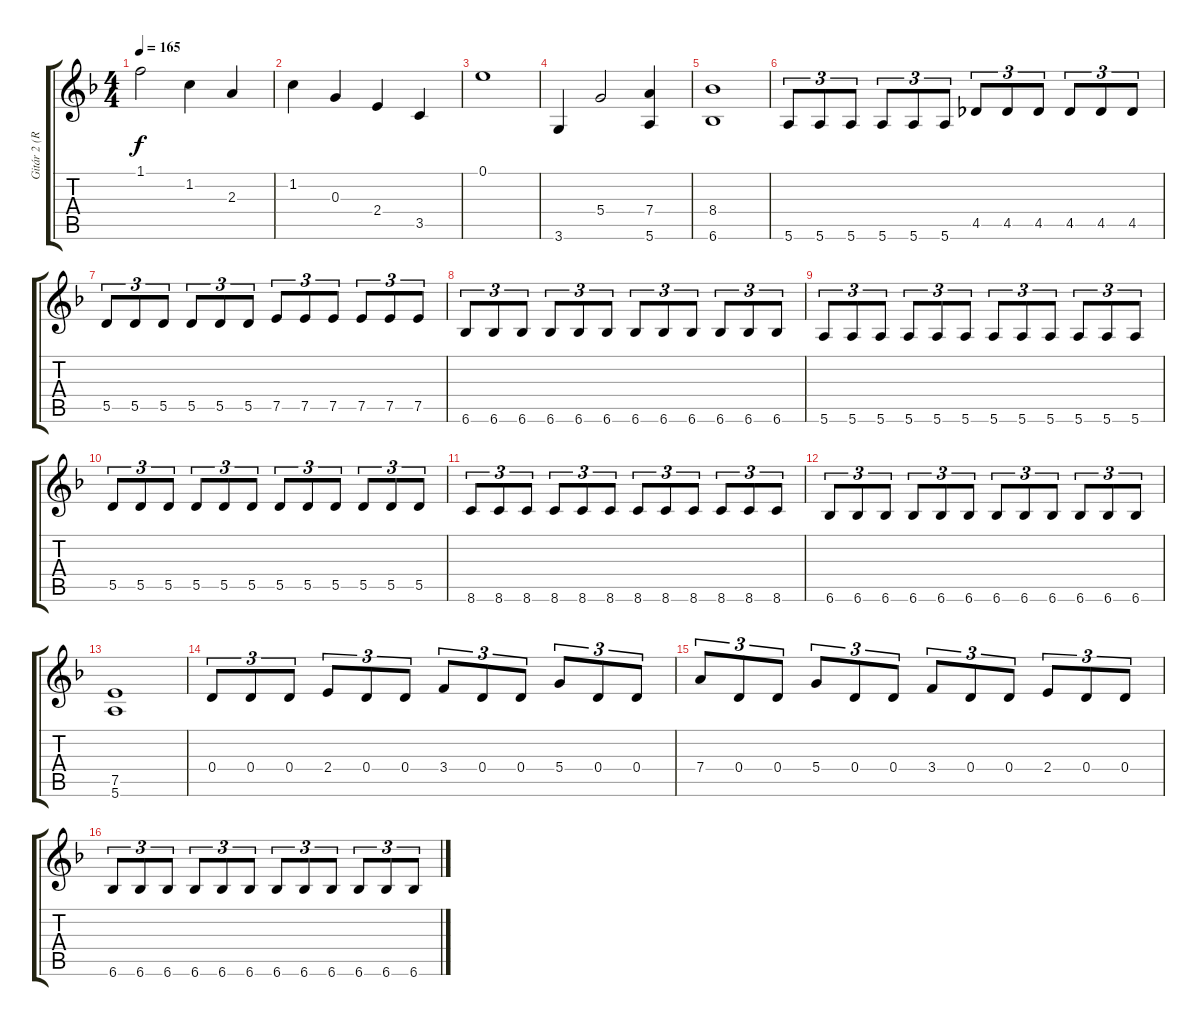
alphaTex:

\track ("Gitár 2 (Ritchie Blackmore)" "Gitár 2 (R") {instrument distortionguitar}
\staff {score tabs}
\tuning (E4 B3 G3 D3 A2 E2) {hide}
\ts (4 4)
\tempo 165
\clef g2
\ks f
1.1.2{dy f} 1.2.4 2.3.4 |
1.2.4 0.3.4 2.4.4 3.5.4 |
0.1.1 |
3.6.4 5.4.2 (7.4 5.6).4 |
(8.4 6.6).1 |
5.6.8{tu (3 2)} 5.6.8{tu (3 2)} 5.6.8{tu (3 2)} 5.6.8{tu (3 2)} 5.6.8{tu (3 2)} 5.6.8{tu (3 2)} 4.5.8{tu (3 2)} 4.5.8{tu (3 2)} 4.5.8{tu (3 2)} 4.5.8{tu (3 2)} 4.5.8{tu (3 2)} 4.5.8{tu (3 2)} |
5.5.8{tu (3 2)} 5.5.8{tu (3 2)} 5.5.8{tu (3 2)} 5.5.8{tu (3 2)} 5.5.8{tu (3 2)} 5.5.8{tu (3 2)} 7.5.8{tu (3 2)} 7.5.8{tu (3 2)} 7.5.8{tu (3 2)} 7.5.8{tu (3 2)} 7.5.8{tu (3 2)} 7.5.8{tu (3 2)} |
6.6.8{tu (3 2)} 6.6.8{tu (3 2)} 6.6.8{tu (3 2)} 6.6.8{tu (3 2)} 6.6.8{tu (3 2)} 6.6.8{tu (3 2)} 6.6.8{tu (3 2)} 6.6.8{tu (3 2)} 6.6.8{tu (3 2)} 6.6.8{tu (3 2)} 6.6.8{tu (3 2)} 6.6.8{tu (3 2)} |
5.6.8{tu (3 2)} 5.6.8{tu (3 2)} 5.6.8{tu (3 2)} 5.6.8{tu (3 2)} 5.6.8{tu (3 2)} 5.6.8{tu (3 2)} 5.6.8{tu (3 2)} 5.6.8{tu (3 2)} 5.6.8{tu (3 2)} 5.6.8{tu (3 2)} 5.6.8{tu (3 2)} 5.6.8{tu (3 2)} |
5.5.8{tu (3 2)} 5.5.8{tu (3 2)} 5.5.8{tu (3 2)} 5.5.8{tu (3 2)} 5.5.8{tu (3 2)} 5.5.8{tu (3 2)} 5.5.8{tu (3 2)} 5.5.8{tu (3 2)} 5.5.8{tu (3 2)} 5.5.8{tu (3 2)} 5.5.8{tu (3 2)} 5.5.8{tu (3 2)} |
8.6.8{tu (3 2)} 8.6.8{tu (3 2)} 8.6.8{tu (3 2)} 8.6.8{tu (3 2)} 8.6.8{tu (3 2)} 8.6.8{tu (3 2)} 8.6.8{tu (3 2)} 8.6.8{tu (3 2)} 8.6.8{tu (3 2)} 8.6.8{tu (3 2)} 8.6.8{tu (3 2)} 8.6.8{tu (3 2)} |
6.6.8{tu (3 2)} 6.6.8{tu (3 2)} 6.6.8{tu (3 2)} 6.6.8{tu (3 2)} 6.6.8{tu (3 2)} 6.6.8{tu (3 2)} 6.6.8{tu (3 2)} 6.6.8{tu (3 2)} 6.6.8{tu (3 2)} 6.6.8{tu (3 2)} 6.6.8{tu (3 2)} 6.6.8{tu (3 2)} |
(7.5 5.6).1 |
0.4.8{tu (3 2)} 0.4.8{tu (3 2)} 0.4.8{tu (3 2)} 2.4.8{tu (3 2)} 0.4.8{tu (3 2)} 0.4.8{tu (3 2)} 3.4.8{tu (3 2)} 0.4.8{tu (3 2)} 0.4.8{tu (3 2)} 5.4.8{tu (3 2)} 0.4.8{tu (3 2)} 0.4.8{tu (3 2)} |
7.4.8{tu (3 2)} 0.4.8{tu (3 2)} 0.4.8{tu (3 2)} 5.4.8{tu (3 2)} 0.4.8{tu (3 2)} 0.4.8{tu (3 2)} 3.4.8{tu (3 2)} 0.4.8{tu (3 2)} 0.4.8{tu (3 2)} 2.4.8{tu (3 2)} 0.4.8{tu (3 2)} 0.4.8{tu (3 2)} |
6.6.8{tu (3 2)} 6.6.8{tu (3 2)} 6.6.8{tu (3 2)} 6.6.8{tu (3 2)} 6.6.8{tu (3 2)} 6.6.8{tu (3 2)} 6.6.8{tu (3 2)} 6.6.8{tu (3 2)} 6.6.8{tu (3 2)} 6.6.8{tu (3 2)} 6.6.8{tu (3 2)} 6.6.8{tu (3 2)}
